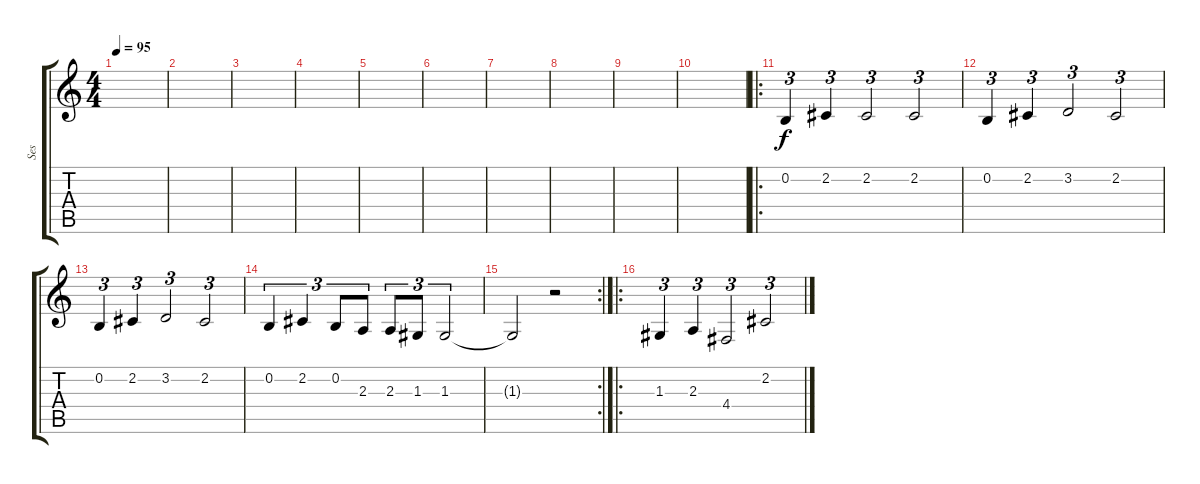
\track ("Ses" "Ses") {instrument synthvoice}
\staff {score tabs}
\tuning (E4 B3 G3 D3 A2 E2) {hide}
\ts (4 4)
\tempo 95
\clef g2
\ks c
|
|
|
|
|
|
|
|
|
|
\ro
0.2.4{tu (3 2)} 2.2.4{tu (3 2)} 2.2.2{tu (3 2)} 2.2.2{tu (3 2)} |
0.2.4{tu (3 2)} 2.2.4{tu (3 2)} 3.2.2{tu (3 2)} 2.2.2{tu (3 2)} |
0.2.4{tu (3 2)} 2.2.4{tu (3 2)} 3.2.2{tu (3 2)} 2.2.2{tu (3 2)} |
0.2.4{tu (3 2)} 2.2.4{tu (3 2)} 0.2.8{tu (3 2)} 2.3.8{tu (3 2)} 2.3.8{tu (3 2)} 1.3.8{tu (3 2)} 1.3.2{tu (3 2)} |
\rc 2
1.3{t}.2 r.2 |
\ro
1.3.4{tu (3 2)} 2.3.4{tu (3 2)} 4.4.2{tu (3 2)} 2.2.2{tu (3 2)}
